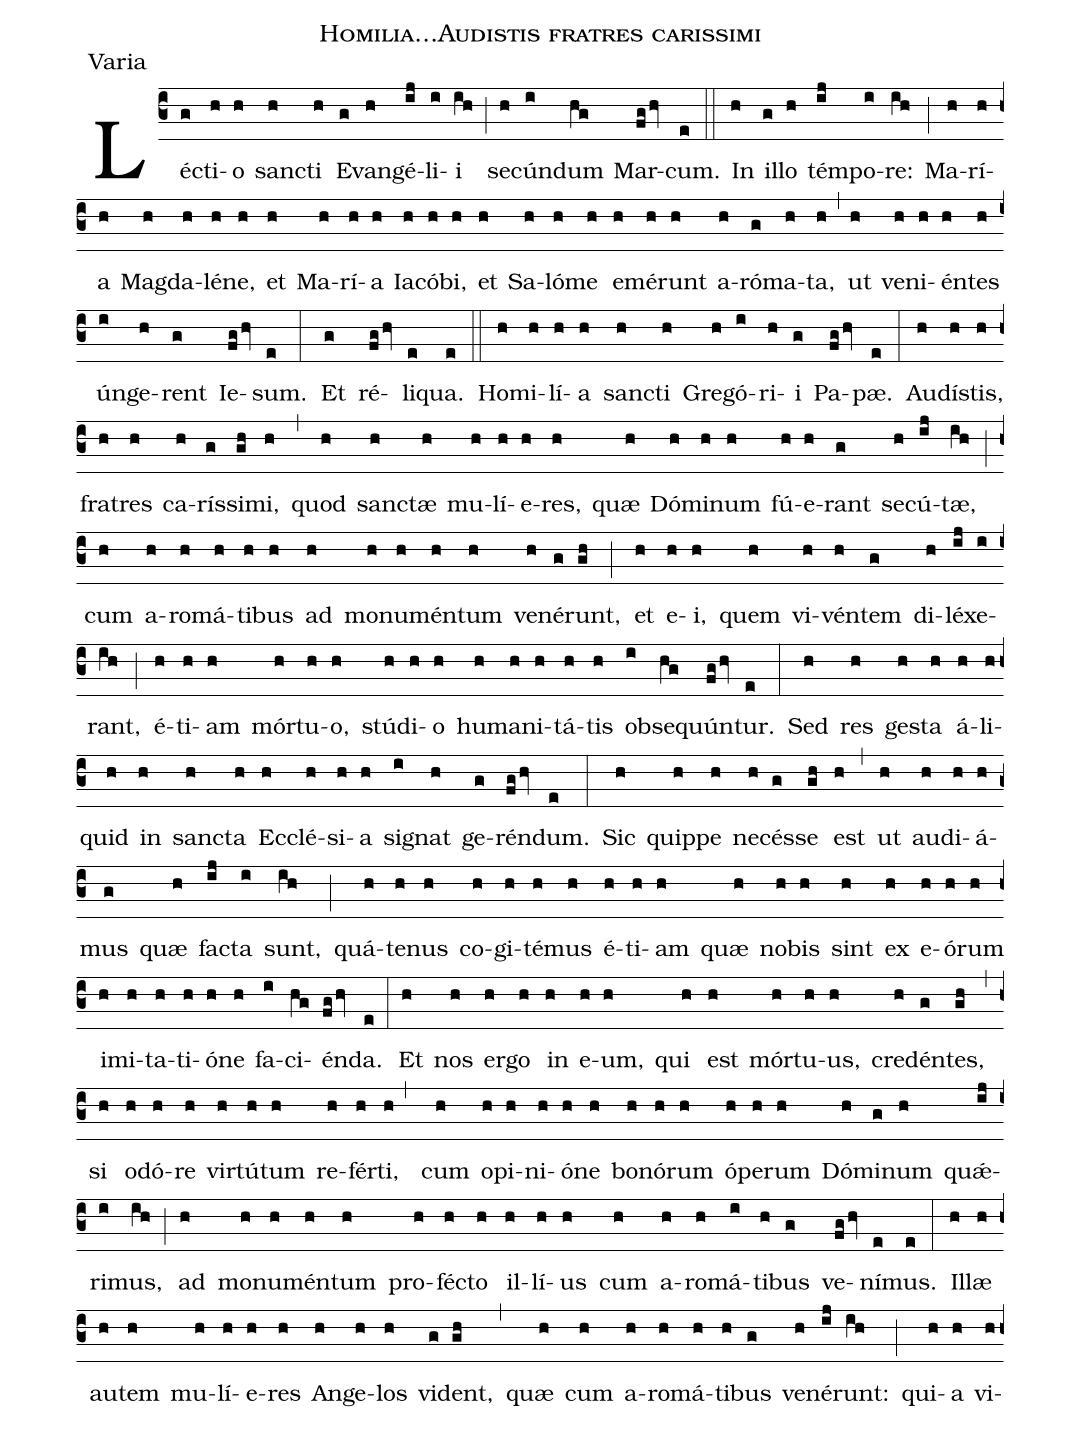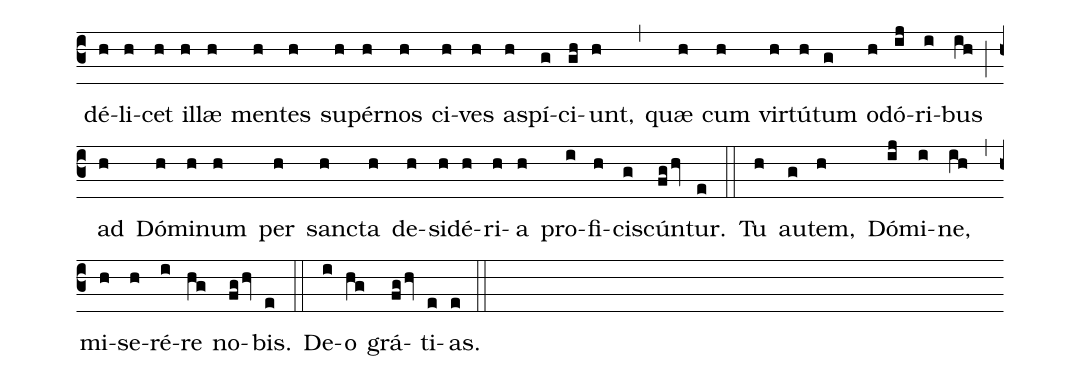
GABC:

name:Homilia...Audistis fratres carissimi;
office-part:Varia;
%%
(c3)Lé(g)cti(h)o(h) san(h)cti(h) E(g)van(h)gé(ij)li(i)i(ih) (;) se(h)cún(i)dum(hg) Mar(fghv)cum.(e) (::) In(h) il(g)lo(h) tém(ij)po(i)re:(ih) (;) Ma(h)rí(h)a(h) Mag(h)da(h)lé(h)ne,(h) et(h) Ma(h)rí(h)a(h) Ia(h)có(h)bi,(h) et(h) Sa(h)ló(h)me(h) e(h)mé(h)runt(h) a(h)ró(g)ma(h)ta,(h) (,) ut(h) ve(h)ni(h)én(h)tes(h) ún(i)ge(h)rent(g) Ie(fghv)sum.(e) (:) Et(g) ré(fghv)li(e)qua.(e) (::)
Ho(h)mi(h)lí(h)a(h) san(h)cti(h) Gre(h)gó(i)ri(h)i(g) Pa(fghv)pæ.(e) (:) Au(h)dí(h)stis,(h) fra(h)tres(h) ca(h)rís(g)si(gh)mi,(h) (,) quod(h) san(h)ctæ(h) mu(h)lí(h)e(h)res,(h) quæ(h) Dó(h)mi(h)num(h) fú(h)e(h)rant(g) se(h)cú(ij)tæ,(ih) (;) cum(h) a(h)ro(h)má(h)ti(h)bus(h) ad(h) mo(h)nu(h)mén(h)tum(h) ve(h)né(g)runt,(gh) (;) et(h) e(h)i,(h) quem(h) vi(h)vén(h)tem(g) di(h)lé(ij)xe(i)rant,(ih) (;) é(h)ti(h)am(h) mór(h)tu(h)o,(h) stú(h)di(h)o(h) hu(h)ma(h)ni(h)tá(h)tis(h) ob(i)se(hg)quún(fghv)tur.(e) (:) Sed(h) res(h) ge(h)sta(h) á(h)li(h)quid(h) in(h) san(h)cta(h) Ec(h)clé(h)si(h)a(h) si(i)gnat(h) ge(g)rén(fghv)dum.(e) (:) Sic(h) quip(h)pe(h) ne(h)cés(g)se(gh) est(h) (,) ut(h) au(h)di(h)á(h)mus(g) quæ(h) fa(ij)cta(i) sunt,(ih) (;) quá(h)te(h)nus(h) co(h)gi(h)té(h)mus(h) é(h)ti(h)am(h) quæ(h) no(h)bis(h) sint(h) ex(h) e(h)ó(h)rum(h) i(h)mi(h)ta(h)ti(h)ó(h)ne(h) fa(i)ci(hg)én(fghv)da.(e) (:) Et(h) nos(h) er(h)go(h) in(h) e(h)um,(h) qui(h) est(h) mór(h)tu(h)us,(h) cre(h)dén(g)tes,(gh) (,) si(h) o(h)dó(h)re(h) vir(h)tú(h)tum(h) re(h)fér(h)ti,(h,) cum(h) o(h)pi(h)ni(h)ó(h)ne(h) bo(h)nó(h)rum(h) ó(h)pe(h)rum(h) Dó(h)mi(g)num(h) quǽ(ij)ri(i)mus,(ih) (;) ad(h) mo(h)nu(h)mén(h)tum(h) pro(h)fé(h)cto(h) il(h)lí(h)us(h) cum(h) a(h)ro(h)má(i)ti(h)bus(g) ve(fghv)ní(e)mus.(e) (:) Il(h)læ(h) au(h)tem(h) mu(h)lí(h)e(h)res(h) An(h)ge(h)los(h) vi(g)dent,(gh) (,) quæ(h) cum(h) a(h)ro(h)má(h)ti(h)bus(g) ve(h)né(ij)runt:(ih) (;) qui(h)a(h) vi(h)dé(h)li(h)cet(h) il(h)læ(h) men(h)tes(h) su(h)pér(h)nos(h) ci(h)ves(h) a(h)spí(g)ci(gh)unt,(h) (,) quæ(h) cum(h) vir(h)tú(h)tum(g) o(h)dó(ij)ri(i)bus(ih) (;) ad(h) Dó(h)mi(h)num(h) per(h) san(h)cta(h) de(h)si(h)dé(h)ri(h)a(h) pro(i)fi(h)ci(g)scún(fghv)tur.(e) (::) Tu(h) au(g)tem,(h) Dó(ij)mi(i)ne,(ih) (,) mi(h)se(h)ré(i)re(hg) no(fghv)bis.(e) (::) De(i)o(hg) grá(fghv)ti(e)as.(e) (::)
